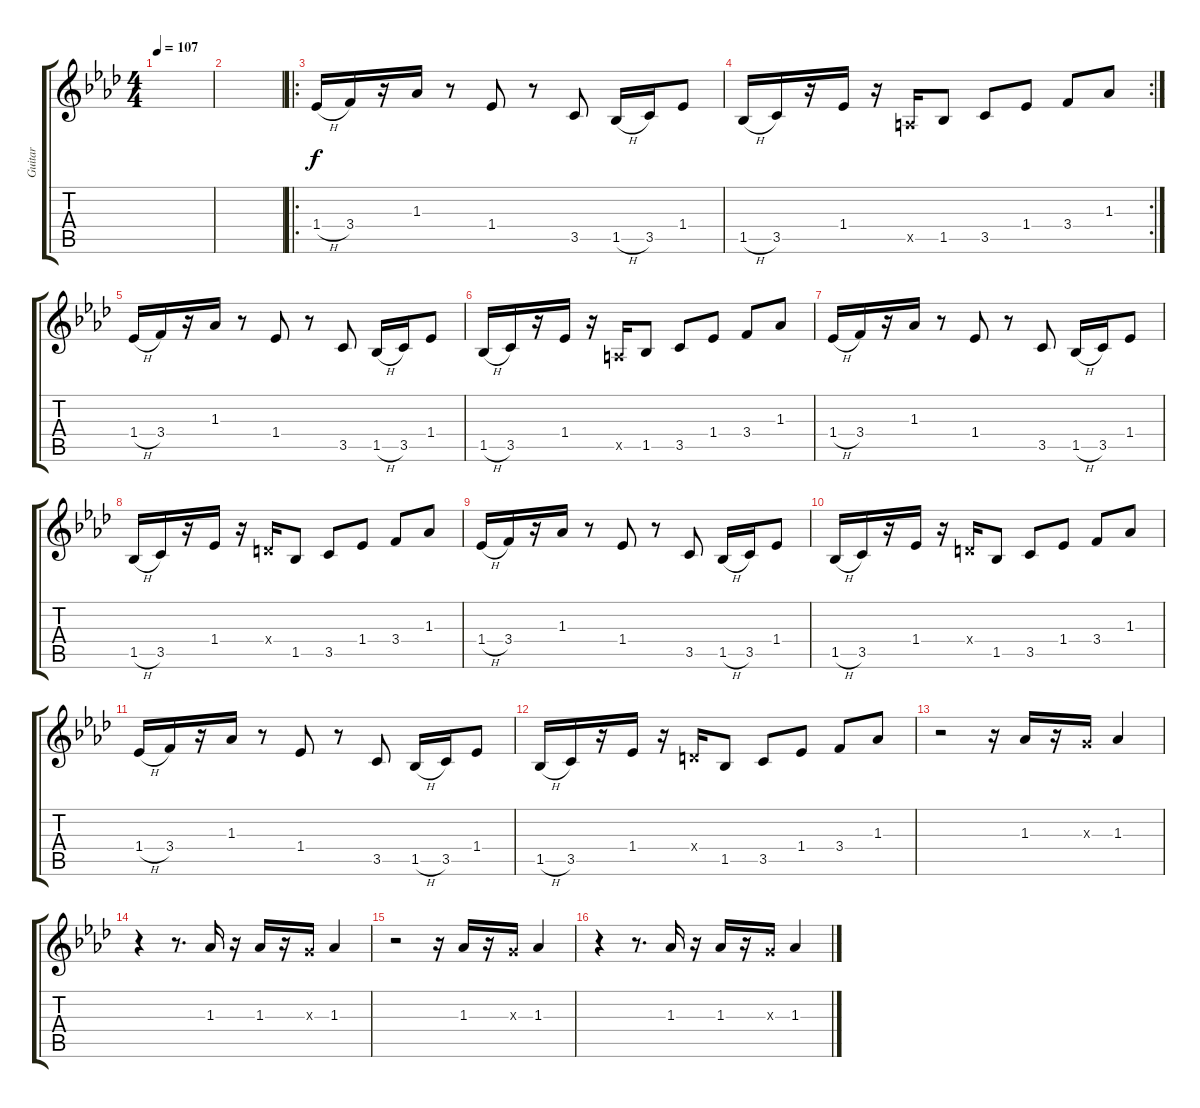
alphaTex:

\track ("Guitar" "Guitar") {instrument electricguitarmuted}
\staff {score tabs}
\tuning (E4 B3 G3 D3 A2 E2) {hide}
\ts (4 4)
\tempo 107
\clef g2
\ks ab
|
|
\ro
1.4{h}.16 3.4.16 r.16 1.3.16 r.8 1.4.8 r.8 3.5.8 1.5{h}.16 3.5.16 1.4.8 |
\rc 2
1.5{h}.16 3.5.16 r.16 1.4.16 r.16 0.5{x}.16 1.5.8 3.5.8 1.4.8 3.4.8 1.3.8 |
1.4{h}.16 3.4.16 r.16 1.3.16 r.8 1.4.8 r.8 3.5.8 1.5{h}.16 3.5.16 1.4.8 |
1.5{h}.16 3.5.16 r.16 1.4.16 r.16 0.5{x}.16 1.5.8 3.5.8 1.4.8 3.4.8 1.3.8 |
1.4{h}.16 3.4.16 r.16 1.3.16 r.8 1.4.8 r.8 3.5.8 1.5{h}.16 3.5.16 1.4.8 |
1.5{h}.16 3.5.16 r.16 1.4.16 r.16 0.4{x}.16 1.5.8 3.5.8 1.4.8 3.4.8 1.3.8 |
1.4{h}.16 3.4.16 r.16 1.3.16 r.8 1.4.8 r.8 3.5.8 1.5{h}.16 3.5.16 1.4.8 |
1.5{h}.16 3.5.16 r.16 1.4.16 r.16 0.4{x}.16 1.5.8 3.5.8 1.4.8 3.4.8 1.3.8 |
1.4{h}.16 3.4.16 r.16 1.3.16 r.8 1.4.8 r.8 3.5.8 1.5{h}.16 3.5.16 1.4.8 |
1.5{h}.16 3.5.16 r.16 1.4.16 r.16 0.4{x}.16 1.5.8 3.5.8 1.4.8 3.4.8 1.3.8 |
r.2 r.16 1.3.16 r.16 0.3{x}.16 1.3.4 |
r.4 r.8{d} 1.3.16 r.16 1.3.16 r.16 0.3{x}.16 1.3.4 |
r.2 r.16 1.3.16 r.16 0.3{x}.16 1.3.4 |
r.4 r.8{d} 1.3.16 r.16 1.3.16 r.16 0.3{x}.16 1.3.4
